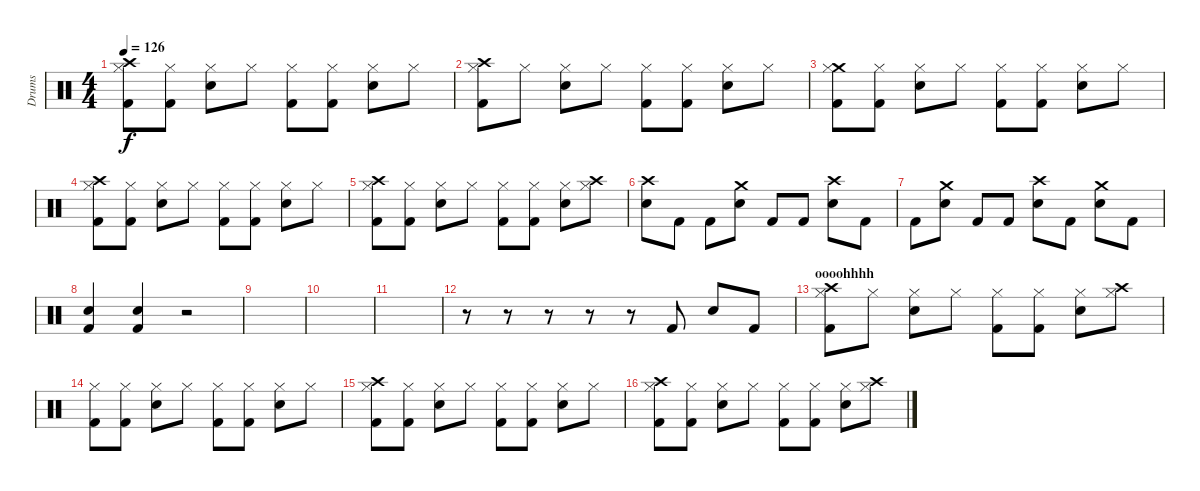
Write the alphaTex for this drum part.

\track ("Drums" "Drums") {instrument percussion}
\staff {score}
\articulation defaults
\ts (4 4)
\tempo 126
\clef neutral
\ks c
("Crash high (hit)" "Hi-Hat (closed)" "Kick (hit) 2").8{dy f} ("Hi-Hat (closed)" "Kick (hit) 2").8 ("Hi-Hat (closed)" "Snare (hit) 2").8 "Hi-Hat (closed)".8 ("Hi-Hat (closed)" "Kick (hit) 2").8 ("Hi-Hat (closed)" "Kick (hit) 2").8 ("Hi-Hat (closed)" "Snare (hit) 2").8 "Hi-Hat (closed)".8 |
("Crash high (hit)" "Hi-Hat (closed)" "Kick (hit) 2").8 "Hi-Hat (closed)".8 ("Hi-Hat (closed)" "Snare (hit) 2").8 "Hi-Hat (closed)".8 ("Hi-Hat (closed)" "Kick (hit) 2").8 ("Hi-Hat (closed)" "Kick (hit) 2").8 ("Hi-Hat (closed)" "Snare (hit) 2").8 "Hi-Hat (closed)".8 |
("Crash medium (hit)" "Hi-Hat (closed)" "Kick (hit) 2").8 ("Hi-Hat (closed)" "Kick (hit) 2").8 ("Hi-Hat (closed)" "Snare (hit) 2").8 "Hi-Hat (closed)".8 ("Hi-Hat (closed)" "Kick (hit) 2").8 ("Hi-Hat (closed)" "Kick (hit) 2").8 ("Hi-Hat (closed)" "Snare (hit) 2").8 "Hi-Hat (closed)".8 |
("Crash high (hit)" "Hi-Hat (closed)" "Kick (hit) 2").8 ("Hi-Hat (closed)" "Kick (hit) 2").8 ("Hi-Hat (closed)" "Snare (hit) 2").8 "Hi-Hat (closed)".8 ("Hi-Hat (closed)" "Kick (hit) 2").8 ("Hi-Hat (closed)" "Kick (hit) 2").8 ("Hi-Hat (closed)" "Snare (hit) 2").8 "Hi-Hat (closed)".8 |
("Crash high (hit)" "Hi-Hat (closed)" "Kick (hit) 2").8 ("Hi-Hat (closed)" "Kick (hit) 2").8 ("Hi-Hat (closed)" "Snare (hit) 2").8 "Hi-Hat (closed)".8 ("Hi-Hat (closed)" "Kick (hit) 2").8 ("Hi-Hat (closed)" "Kick (hit) 2").8 ("Hi-Hat (closed)" "Snare (hit) 2").8 ("Crash high (hit)" "Hi-Hat (closed)").8 |
("Crash high (hit)" "Snare (hit) 2").8 "Kick (hit) 2".8 "Kick (hit) 2".8 ("Crash medium (hit)" "Snare (hit) 2").8 "Kick (hit) 2".8 "Kick (hit) 2".8 ("Crash high (hit)" "Snare (hit) 2").8 "Kick (hit) 2".8 |
"Kick (hit) 2".8 ("Crash medium (hit)" "Snare (hit) 2").8 "Kick (hit) 2".8 "Kick (hit) 2".8 ("Crash high (hit)" "Snare (hit) 2").8 "Kick (hit) 2".8 ("Crash medium (hit)" "Snare (hit) 2").8 "Kick (hit) 2".8 |
("Snare (hit) 2" "Kick (hit) 2").4 ("Snare (hit) 2" "Kick (hit) 2").4 r.2 |
|
|
|
r.8 r.8 r.8 r.8 r.8 "Kick (hit) 2".8 "Snare (hit) 2".8 "Kick (hit) 2".8 |
\section ("" "oooohhhh")
("Crash high (hit)" "Hi-Hat (closed)" "Kick (hit) 2").8 "Hi-Hat (closed)".8 ("Hi-Hat (closed)" "Snare (hit) 2").8 "Hi-Hat (closed)".8 ("Hi-Hat (closed)" "Kick (hit) 2").8 ("Hi-Hat (closed)" "Kick (hit) 2").8 ("Hi-Hat (closed)" "Snare (hit) 2").8 ("Crash high (hit)" "Hi-Hat (closed)").8 |
("Hi-Hat (closed)" "Kick (hit) 2").8 ("Hi-Hat (closed)" "Kick (hit) 2").8 ("Hi-Hat (closed)" "Snare (hit) 2").8 "Hi-Hat (closed)".8 ("Hi-Hat (closed)" "Kick (hit) 2").8 ("Hi-Hat (closed)" "Kick (hit) 2").8 ("Hi-Hat (closed)" "Snare (hit) 2").8 "Hi-Hat (closed)".8 |
("Crash high (hit)" "Hi-Hat (closed)" "Kick (hit) 2").8 ("Hi-Hat (closed)" "Kick (hit) 2").8 ("Hi-Hat (closed)" "Snare (hit) 2").8 "Hi-Hat (closed)".8 ("Hi-Hat (closed)" "Kick (hit) 2").8 ("Hi-Hat (closed)" "Kick (hit) 2").8 ("Hi-Hat (closed)" "Snare (hit) 2").8 "Hi-Hat (closed)".8 |
("Crash high (hit)" "Hi-Hat (closed)" "Kick (hit) 2").8 ("Hi-Hat (closed)" "Kick (hit) 2").8 ("Hi-Hat (closed)" "Snare (hit) 2").8 "Hi-Hat (closed)".8 ("Hi-Hat (closed)" "Kick (hit) 2").8 ("Hi-Hat (closed)" "Kick (hit) 2").8 ("Hi-Hat (closed)" "Snare (hit) 2").8 ("Crash high (hit)" "Hi-Hat (closed)").8
